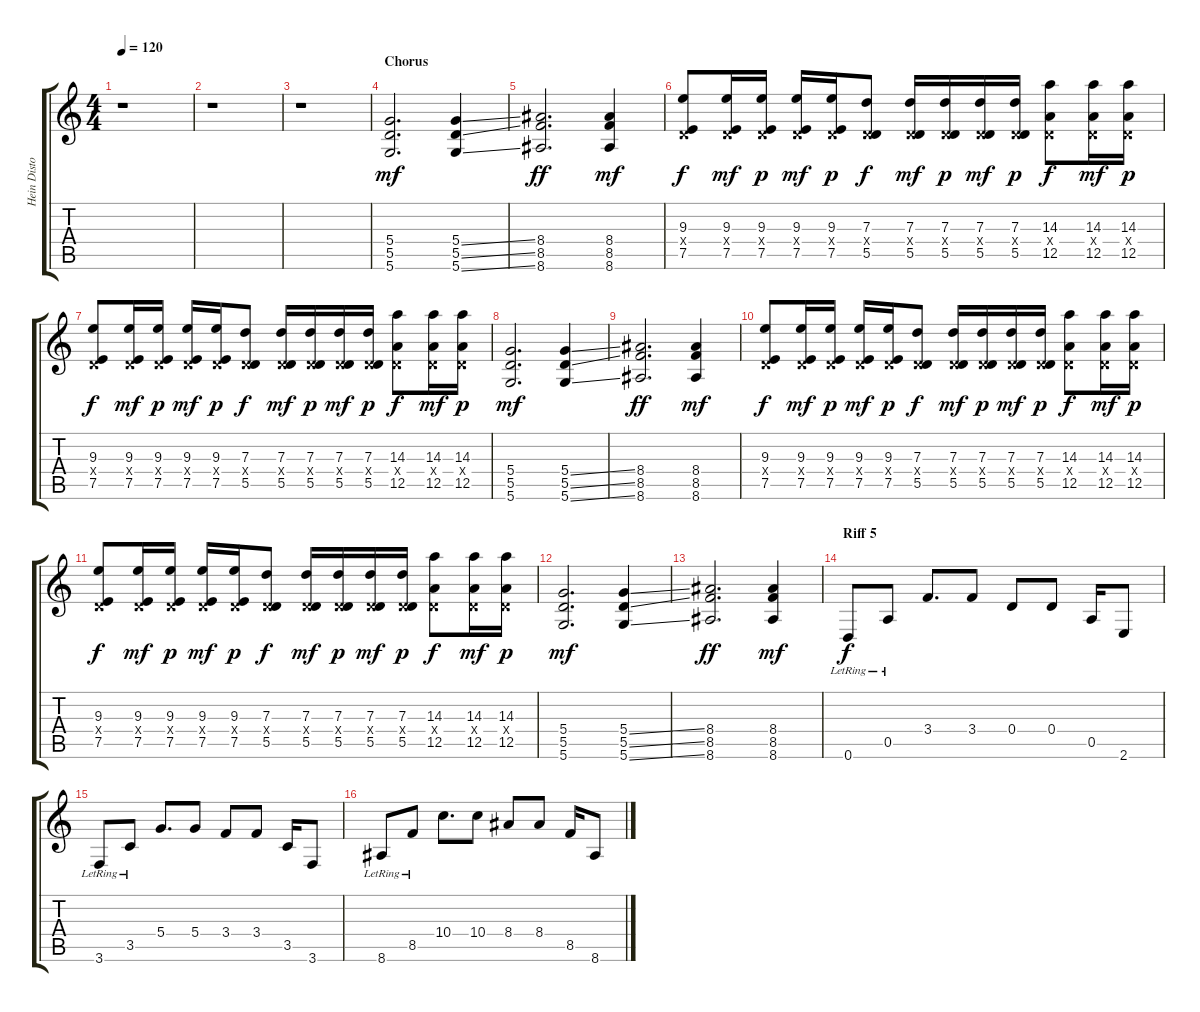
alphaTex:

\track ("Hein Distortion 2" "Hein Disto") {instrument distortionguitar}
\staff {score tabs}
\tuning (E4 B3 G3 D3 A2 D2) {hide}
\ts (4 4)
\tempo 120
\clef g2
\ks c
r.1{dy f} |
r.1 |
r.1 |
\section ("" "Chorus")
(5.4 5.5 5.6).2{d dy mf} (5.4{ss} 5.5{ss} 5.6{ss}).4 |
(8.4 8.5 8.6).2{d dy ff} (8.4 8.5 8.6).4{dy mf} |
(9.3 0.4{x} 7.5).8{dy f} (9.3 0.4{x} 7.5).16{dy mf} (9.3 0.4{x} 7.5).16{dy p} (9.3 0.4{x} 7.5).16{dy mf} (9.3 0.4{x} 7.5).16{dy p} (7.3 0.4{x} 5.5).8{dy f} (7.3 0.4{x} 5.5).16{dy mf} (7.3 0.4{x} 5.5).16{dy p} (7.3 0.4{x} 5.5).16{dy mf} (7.3 0.4{x} 5.5).16{dy p} (14.3 0.4{x} 12.5).8{dy f} (14.3 0.4{x} 12.5).16{dy mf} (14.3 0.4{x} 12.5).16{dy p} |
(9.3 0.4{x} 7.5).8{dy f} (9.3 0.4{x} 7.5).16{dy mf} (9.3 0.4{x} 7.5).16{dy p} (9.3 0.4{x} 7.5).16{dy mf} (9.3 0.4{x} 7.5).16{dy p} (7.3 0.4{x} 5.5).8{dy f} (7.3 0.4{x} 5.5).16{dy mf} (7.3 0.4{x} 5.5).16{dy p} (7.3 0.4{x} 5.5).16{dy mf} (7.3 0.4{x} 5.5).16{dy p} (14.3 0.4{x} 12.5).8{dy f} (14.3 0.4{x} 12.5).16{dy mf} (14.3 0.4{x} 12.5).16{dy p} |
(5.4 5.5 5.6).2{d dy mf} (5.4{ss} 5.5{ss} 5.6{ss}).4 |
(8.4 8.5 8.6).2{d dy ff} (8.4 8.5 8.6).4{dy mf} |
(9.3 0.4{x} 7.5).8{dy f} (9.3 0.4{x} 7.5).16{dy mf} (9.3 0.4{x} 7.5).16{dy p} (9.3 0.4{x} 7.5).16{dy mf} (9.3 0.4{x} 7.5).16{dy p} (7.3 0.4{x} 5.5).8{dy f} (7.3 0.4{x} 5.5).16{dy mf} (7.3 0.4{x} 5.5).16{dy p} (7.3 0.4{x} 5.5).16{dy mf} (7.3 0.4{x} 5.5).16{dy p} (14.3 0.4{x} 12.5).8{dy f} (14.3 0.4{x} 12.5).16{dy mf} (14.3 0.4{x} 12.5).16{dy p} |
(9.3 0.4{x} 7.5).8{dy f} (9.3 0.4{x} 7.5).16{dy mf} (9.3 0.4{x} 7.5).16{dy p} (9.3 0.4{x} 7.5).16{dy mf} (9.3 0.4{x} 7.5).16{dy p} (7.3 0.4{x} 5.5).8{dy f} (7.3 0.4{x} 5.5).16{dy mf} (7.3 0.4{x} 5.5).16{dy p} (7.3 0.4{x} 5.5).16{dy mf} (7.3 0.4{x} 5.5).16{dy p} (14.3 0.4{x} 12.5).8{dy f} (14.3 0.4{x} 12.5).16{dy mf} (14.3 0.4{x} 12.5).16{dy p} |
(5.4 5.5 5.6).2{d dy mf} (5.4{ss} 5.5{ss} 5.6{ss}).4 |
(8.4 8.5 8.6).2{d dy ff} (8.4 8.5 8.6).4{dy mf} |
\section ("" "Riff 5")
0.6{lr}.8{dy f} 0.5{lr}.8 3.4.8{d} 3.4.8 0.4.8 0.4.8 0.5.16 2.6.8 |
3.6{lr}.8 3.5{lr}.8 5.4.8{d} 5.4.8 3.4.8 3.4.8 3.5.16 3.6.8 |
8.6{lr}.8 8.5{lr}.8 10.4.8{d} 10.4.8 8.4.8 8.4.8 8.5.16 8.6.8
